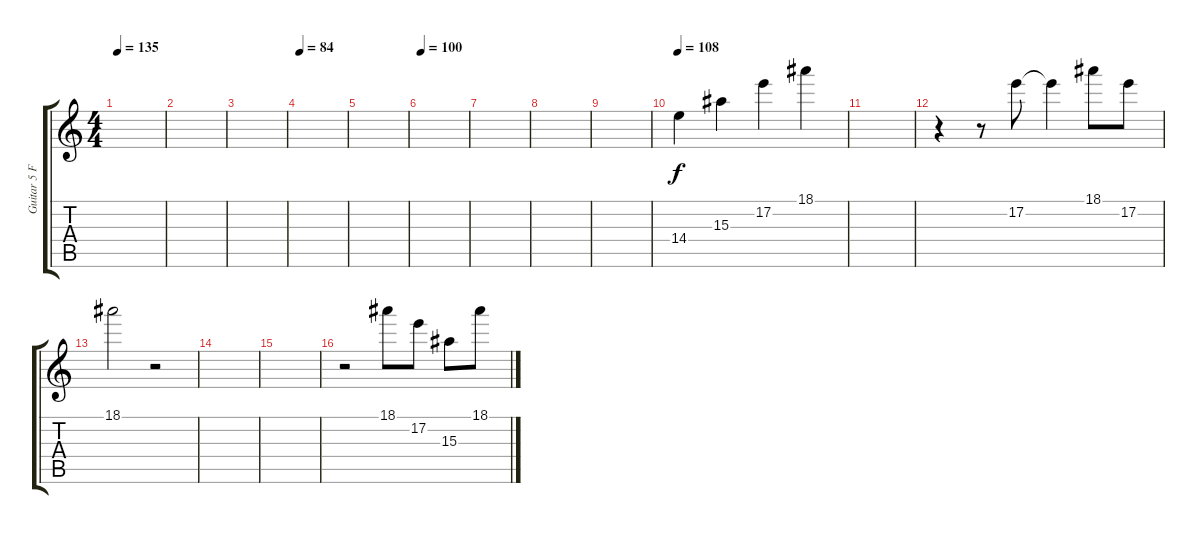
\track ("Guitar 5 Fills" "Guitar 5 F") {instrument overdrivenguitar}
\staff {score tabs}
\tuning (E4 B3 G3 D3 A2 E2) {hide}
\ts (4 4)
\tempo 135
\clef g2
\ks c
|
|
|
\tempo 84
|
|
\tempo 100
|
|
|
|
\tempo 108
14.4.4{instrument electricguitarjazz} 15.3.4 17.2.4 18.1.4 |
|
r.4 r.8 17.2.8 17.2{t}.4 18.1.8 17.2.8 |
18.1.2 r.2 |
|
|
r.2 18.1.8 17.2.8 15.3.8 18.1.8
